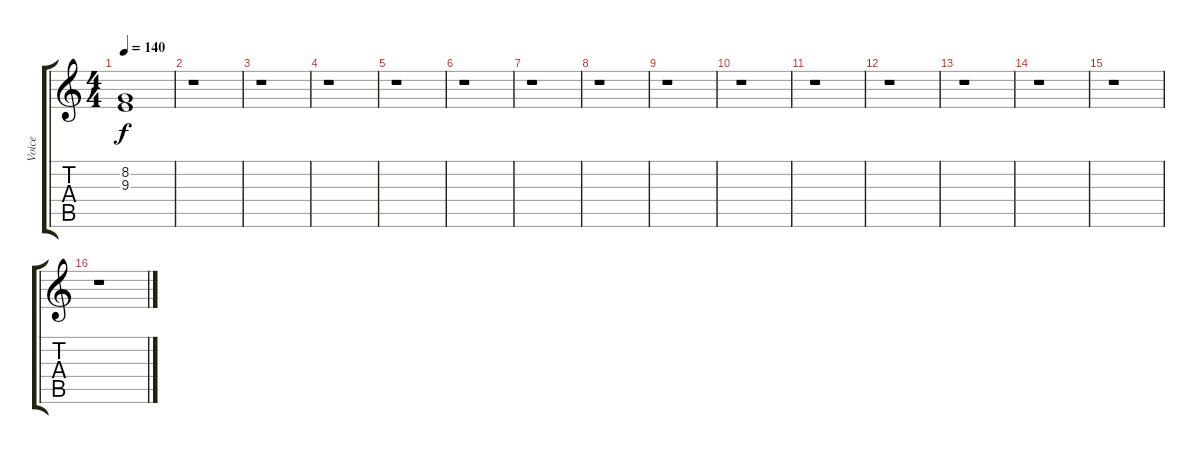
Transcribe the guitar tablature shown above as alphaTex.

\track ("Voice" "Voice") {instrument altosax}
\staff {score tabs}
\tuning (E4 B3 G3 D3 A2 E2) {hide}
\ts (4 4)
\tempo 140
\clef g2
\ks c
(8.2{t} 9.3{t}).1{dy f} |
r.1 |
r.1 |
r.1 |
r.1 |
r.1 |
r.1 |
r.1 |
r.1 |
r.1 |
r.1 |
r.1 |
r.1 |
r.1 |
r.1 |
r.1
